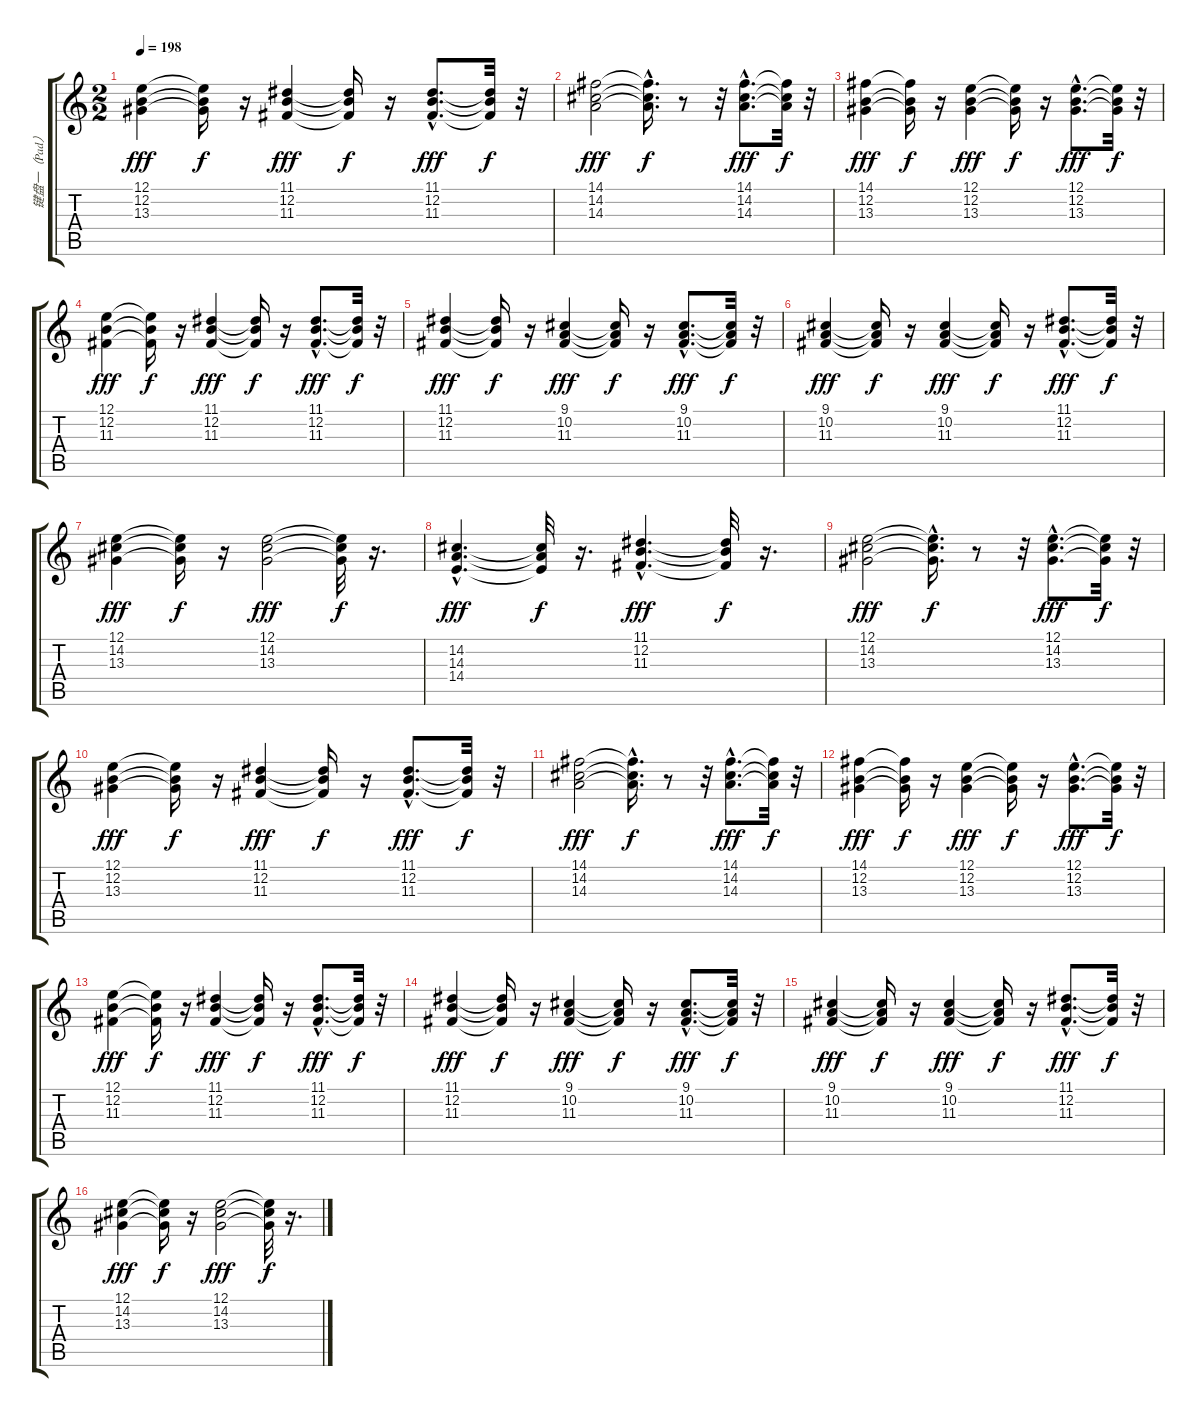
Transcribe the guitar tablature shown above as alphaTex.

\track ("键盘一（Pad）" "键盘一（Pad）") {instrument pad1newage}
\staff {score tabs}
\tuning (E4 B3 G3 D3 A2 E2) {hide}
\ts (2 2)
\tempo 198
\clef g2
\ks c
(12.1 12.2 13.3).4{dy fff} (12.1{t} 12.2{t} 13.3{t}).16{dy f} r.16 (11.1 12.2 11.3).4{dy fff} (11.1{t} 12.2{t} 11.3{t}).16{dy f} r.16 (11.1{hac} 12.2{hac} 11.3{hac}).8{d dy fff} (11.1{t} 12.2{t} 11.3{t}).32{dy f} r.32 |
(14.1 14.2 14.3).2{dy fff} (14.1{hac t} 14.2{hac t} 14.3{hac t}).16{d dy f} r.8 r.32 (14.1{hac} 14.2{hac} 14.3{hac}).8{d dy fff} (14.1{t} 14.2{t} 14.3{t}).32{dy f} r.32 |
(14.1 12.2 13.3).4{dy fff} (14.1{t} 12.2{t} 13.3{t}).16{dy f} r.16 (12.1 12.2 13.3).4{dy fff} (12.1{t} 12.2{t} 13.3{t}).16{dy f} r.16 (12.1{hac} 12.2{hac} 13.3{hac}).8{d dy fff} (12.1{t} 12.2{t} 13.3{t}).32{dy f} r.32 |
(12.1 12.2 11.3).4{dy fff} (12.1{t} 12.2{t} 11.3{t}).16{dy f} r.16 (11.1 12.2 11.3).4{dy fff} (11.1{t} 12.2{t} 11.3{t}).16{dy f} r.16 (11.1{hac} 12.2{hac} 11.3{hac}).8{d dy fff} (11.1{t} 12.2{t} 11.3{t}).32{dy f} r.32 |
(11.1 12.2 11.3).4{dy fff} (11.1{t} 12.2{t} 11.3{t}).16{dy f} r.16 (9.1 10.2 11.3).4{dy fff} (9.1{t} 10.2{t} 11.3{t}).16{dy f} r.16 (9.1{hac} 10.2{hac} 11.3{hac}).8{d dy fff} (9.1{t} 10.2{t} 11.3{t}).32{dy f} r.32 |
(9.1 10.2 11.3).4{dy fff} (9.1{t} 10.2{t} 11.3{t}).16{dy f} r.16 (9.1 10.2 11.3).4{dy fff} (9.1{t} 10.2{t} 11.3{t}).16{dy f} r.16 (11.1{hac} 12.2{hac} 11.3{hac}).8{d dy fff} (11.1{t} 12.2{t} 11.3{t}).32{dy f} r.32 |
(12.1 14.2 13.3).4{dy fff} (12.1{t} 14.2{t} 13.3{t}).16{dy f} r.16 (12.1 14.2 13.3).2{dy fff} (12.1{t} 14.2{t} 13.3{t}).32{dy f} r.16{d} |
(14.2{hac} 14.3{hac} 14.4{hac}).4{d dy fff} (14.2{t} 14.3{t} 14.4{t}).32{dy f} r.16{d} (11.1{hac} 12.2{hac} 11.3{hac}).4{d dy fff} (11.1{t} 12.2{t} 11.3{t}).32{dy f} r.16{d} |
(12.1 14.2 13.3).2{dy fff} (12.1{hac t} 14.2{hac t} 13.3{hac t}).16{d dy f} r.8 r.32 (12.1{hac} 14.2{hac} 13.3{hac}).8{d dy fff} (12.1{t} 14.2{t} 13.3{t}).32{dy f} r.32 |
(12.1 12.2 13.3).4{dy fff} (12.1{t} 12.2{t} 13.3{t}).16{dy f} r.16 (11.1 12.2 11.3).4{dy fff} (11.1{t} 12.2{t} 11.3{t}).16{dy f} r.16 (11.1{hac} 12.2{hac} 11.3{hac}).8{d dy fff} (11.1{t} 12.2{t} 11.3{t}).32{dy f} r.32 |
(14.1 14.2 14.3).2{dy fff} (14.1{hac t} 14.2{hac t} 14.3{hac t}).16{d dy f} r.8 r.32 (14.1{hac} 14.2{hac} 14.3{hac}).8{d dy fff} (14.1{t} 14.2{t} 14.3{t}).32{dy f} r.32 |
(14.1 12.2 13.3).4{dy fff} (14.1{t} 12.2{t} 13.3{t}).16{dy f} r.16 (12.1 12.2 13.3).4{dy fff} (12.1{t} 12.2{t} 13.3{t}).16{dy f} r.16 (12.1{hac} 12.2{hac} 13.3{hac}).8{d dy fff} (12.1{t} 12.2{t} 13.3{t}).32{dy f} r.32 |
(12.1 12.2 11.3).4{dy fff} (12.1{t} 12.2{t} 11.3{t}).16{dy f} r.16 (11.1 12.2 11.3).4{dy fff} (11.1{t} 12.2{t} 11.3{t}).16{dy f} r.16 (11.1{hac} 12.2{hac} 11.3{hac}).8{d dy fff} (11.1{t} 12.2{t} 11.3{t}).32{dy f} r.32 |
(11.1 12.2 11.3).4{dy fff} (11.1{t} 12.2{t} 11.3{t}).16{dy f} r.16 (9.1 10.2 11.3).4{dy fff} (9.1{t} 10.2{t} 11.3{t}).16{dy f} r.16 (9.1{hac} 10.2{hac} 11.3{hac}).8{d dy fff} (9.1{t} 10.2{t} 11.3{t}).32{dy f} r.32 |
(9.1 10.2 11.3).4{dy fff} (9.1{t} 10.2{t} 11.3{t}).16{dy f} r.16 (9.1 10.2 11.3).4{dy fff} (9.1{t} 10.2{t} 11.3{t}).16{dy f} r.16 (11.1{hac} 12.2{hac} 11.3{hac}).8{d dy fff} (11.1{t} 12.2{t} 11.3{t}).32{dy f} r.32 |
(12.1 14.2 13.3).4{dy fff} (12.1{t} 14.2{t} 13.3{t}).16{dy f} r.16 (12.1 14.2 13.3).2{dy fff} (12.1{t} 14.2{t} 13.3{t}).32{dy f} r.16{d}
